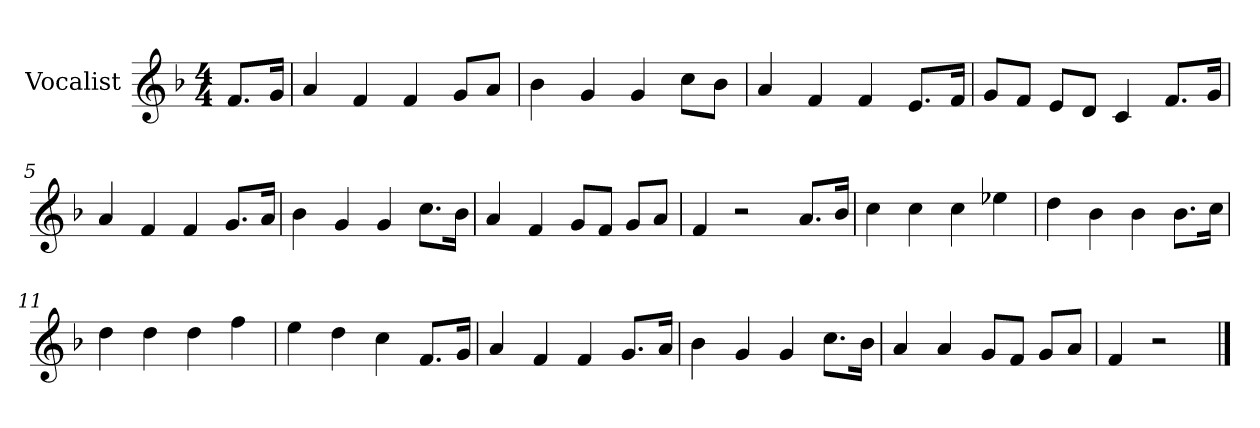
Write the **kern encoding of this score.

**kern
*part1
*staff1
*I"Vocalist
*k[b-]
*F:
*M4/4
=
8.fL
16gJk
=1
4a
4f
4f
8gL
8aJ
=2
4b-
4g
4g
8ccL
8b-J
=3
4a
4f
4f
8.eL
16fJk
=4
8gL
8fJ
8eL
8dJ
4c
8.fL
16gJk
=5
4a
4f
4f
8.gL
16aJk
=6
4b-
4g
4g
8.ccL
16b-Jk
=7
4a
4f
8gL
8fJ
8gL
8aJ
=8
4f
2r
8.aL
16b-Jk
=9
4cc
4cc
4cc
4ee-X
=10
4dd
4b-
4b-
8.b-L
16ccJk
=11
4dd
4dd
4dd
4ff
=12
4ee
4dd
4cc
8.fL
16gJk
=13
4a
4f
4f
8.gL
16aJk
=14
4b-
4g
4g
8.ccL
16b-Jk
=15
4a
4a
8gL
8fJ
8gL
8aJ
=16
4f
2r
==
*-
